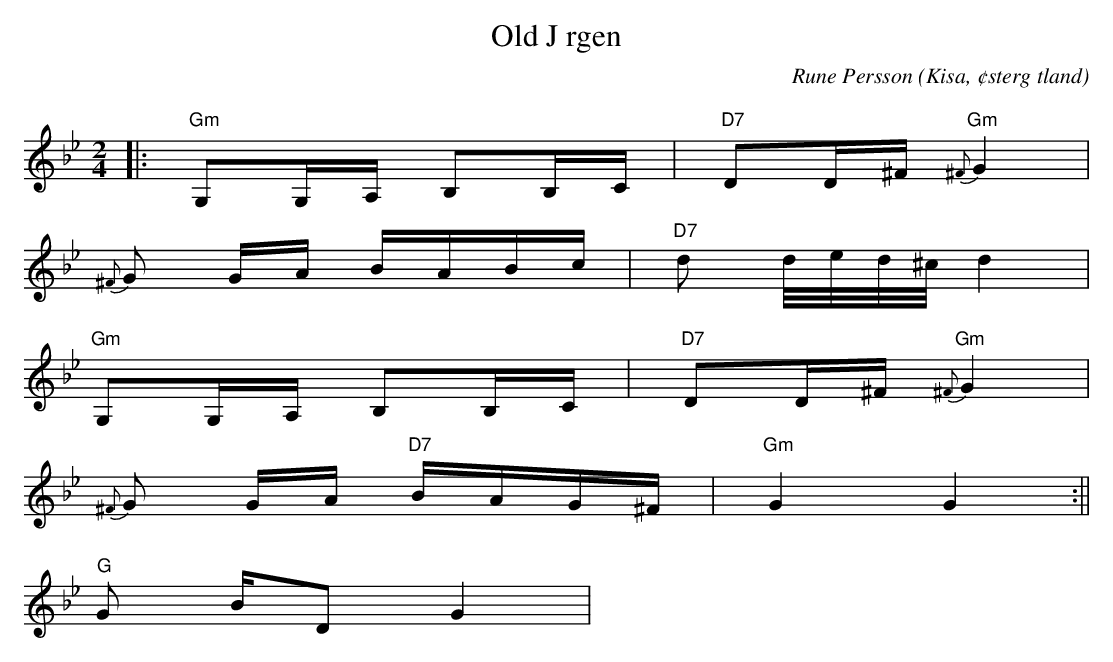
X:1
T:Old J rgen
C:Rune Persson
O:Kisa, ¢sterg tland
Q:60
M:2/4
L:1/8
K:Gm
|:"Gm"G,G,/A,/ B,B,/C/|"D7"DD/^F/"Gm" {^F}G2|
{^F}G G/A/ B/A/B/c/|"D7"d d/4e/4d/4^c/4 d2|
"Gm"G,G,/A,/ B,B,/C/|"D7"DD/^F/"Gm" {^F}G2|
{^F}G G/A/ "D7"B/A/G/^F/|"Gm"G2 G2:||
"G" G B/D G2|
